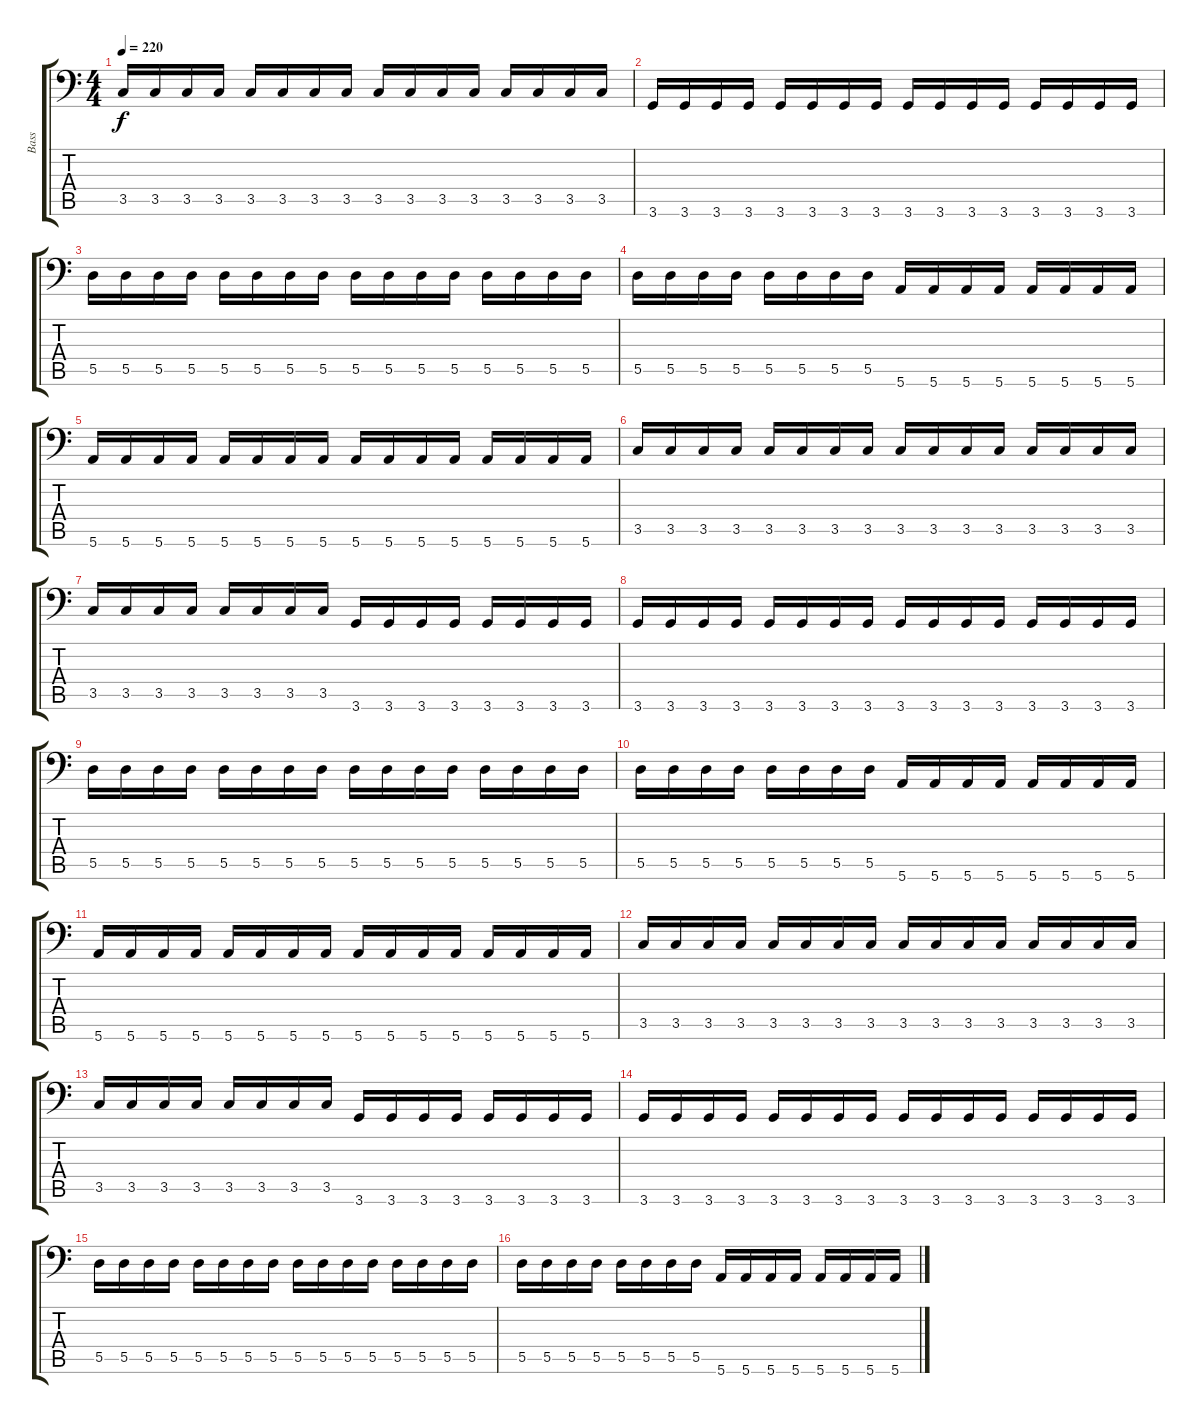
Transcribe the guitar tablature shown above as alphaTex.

\track ("Bass" "Bass") {instrument electricbasspick}
\staff {score tabs}
\tuning (E3 B2 G2 D2 A1 E1) {hide}
\ts (4 4)
\tempo 220
\clef f4
\ks c
3.5.16{dy f} 3.5.16 3.5.16 3.5.16 3.5.16 3.5.16 3.5.16 3.5.16 3.5.16 3.5.16 3.5.16 3.5.16 3.5.16 3.5.16 3.5.16 3.5.16 |
3.6.16 3.6.16 3.6.16 3.6.16 3.6.16 3.6.16 3.6.16 3.6.16 3.6.16 3.6.16 3.6.16 3.6.16 3.6.16 3.6.16 3.6.16 3.6.16 |
5.5.16 5.5.16 5.5.16 5.5.16 5.5.16 5.5.16 5.5.16 5.5.16 5.5.16 5.5.16 5.5.16 5.5.16 5.5.16 5.5.16 5.5.16 5.5.16 |
5.5.16 5.5.16 5.5.16 5.5.16 5.5.16 5.5.16 5.5.16 5.5.16 5.6.16 5.6.16 5.6.16 5.6.16 5.6.16 5.6.16 5.6.16 5.6.16 |
5.6.16 5.6.16 5.6.16 5.6.16 5.6.16 5.6.16 5.6.16 5.6.16 5.6.16 5.6.16 5.6.16 5.6.16 5.6.16 5.6.16 5.6.16 5.6.16 |
3.5.16 3.5.16 3.5.16 3.5.16 3.5.16 3.5.16 3.5.16 3.5.16 3.5.16 3.5.16 3.5.16 3.5.16 3.5.16 3.5.16 3.5.16 3.5.16 |
3.5.16 3.5.16 3.5.16 3.5.16 3.5.16 3.5.16 3.5.16 3.5.16 3.6.16 3.6.16 3.6.16 3.6.16 3.6.16 3.6.16 3.6.16 3.6.16 |
3.6.16 3.6.16 3.6.16 3.6.16 3.6.16 3.6.16 3.6.16 3.6.16 3.6.16 3.6.16 3.6.16 3.6.16 3.6.16 3.6.16 3.6.16 3.6.16 |
5.5.16 5.5.16 5.5.16 5.5.16 5.5.16 5.5.16 5.5.16 5.5.16 5.5.16 5.5.16 5.5.16 5.5.16 5.5.16 5.5.16 5.5.16 5.5.16 |
5.5.16 5.5.16 5.5.16 5.5.16 5.5.16 5.5.16 5.5.16 5.5.16 5.6.16 5.6.16 5.6.16 5.6.16 5.6.16 5.6.16 5.6.16 5.6.16 |
5.6.16 5.6.16 5.6.16 5.6.16 5.6.16 5.6.16 5.6.16 5.6.16 5.6.16 5.6.16 5.6.16 5.6.16 5.6.16 5.6.16 5.6.16 5.6.16 |
3.5.16 3.5.16 3.5.16 3.5.16 3.5.16 3.5.16 3.5.16 3.5.16 3.5.16 3.5.16 3.5.16 3.5.16 3.5.16 3.5.16 3.5.16 3.5.16 |
3.5.16 3.5.16 3.5.16 3.5.16 3.5.16 3.5.16 3.5.16 3.5.16 3.6.16 3.6.16 3.6.16 3.6.16 3.6.16 3.6.16 3.6.16 3.6.16 |
3.6.16 3.6.16 3.6.16 3.6.16 3.6.16 3.6.16 3.6.16 3.6.16 3.6.16 3.6.16 3.6.16 3.6.16 3.6.16 3.6.16 3.6.16 3.6.16 |
5.5.16 5.5.16 5.5.16 5.5.16 5.5.16 5.5.16 5.5.16 5.5.16 5.5.16 5.5.16 5.5.16 5.5.16 5.5.16 5.5.16 5.5.16 5.5.16 |
5.5.16 5.5.16 5.5.16 5.5.16 5.5.16 5.5.16 5.5.16 5.5.16 5.6.16 5.6.16 5.6.16 5.6.16 5.6.16 5.6.16 5.6.16 5.6.16
